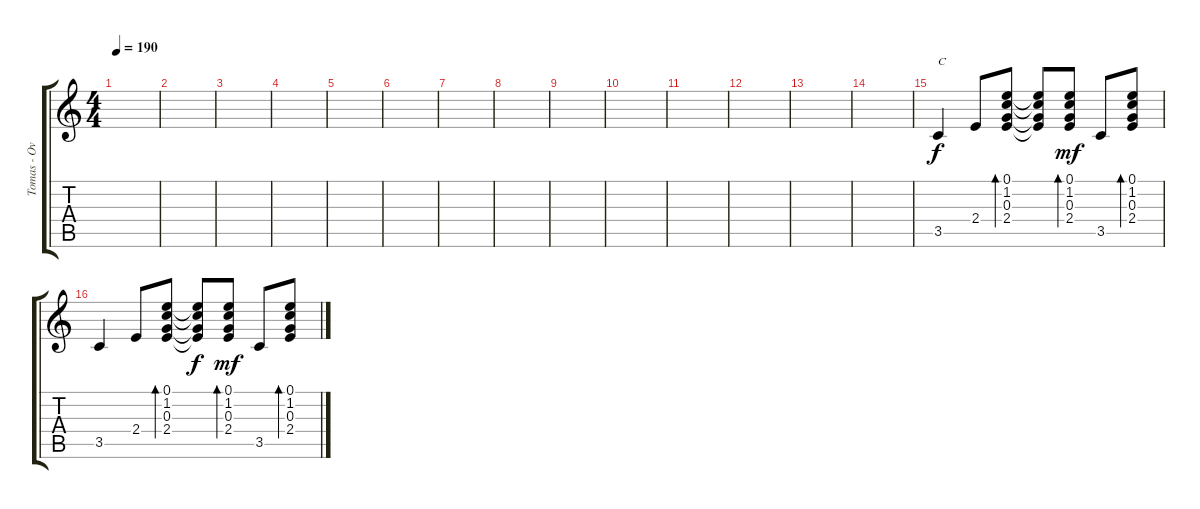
\track ("Tomas - Overdub Guitar" "Tomas - Ov") {instrument acousticguitarsteel}
\staff {score tabs}
\tuning (E4 B3 G3 D3 A2 E2) {hide}
\ts (4 4)
\tempo 190
\clef g2
\ks c
|
|
|
|
|
|
|
|
|
|
|
|
|
|
3.5.4{txt "C" volume 6 balance 14} 2.4.8 (0.1 1.2 0.3 2.4).8{bd 60} (0.1{t} 1.2{t} 0.3{t} 2.4{t}).8{dy f} (0.1 1.2 0.3 2.4).8{bd 60 dy mf} 3.5.8 (0.1 1.2 0.3 2.4).8{bd 60} |
3.5.4 2.4.8 (0.1 1.2 0.3 2.4).8{bd 60} (0.1{t} 1.2{t} 0.3{t} 2.4{t}).8{dy f} (0.1 1.2 0.3 2.4).8{bd 60 dy mf} 3.5.8 (0.1 1.2 0.3 2.4).8{bd 60}
